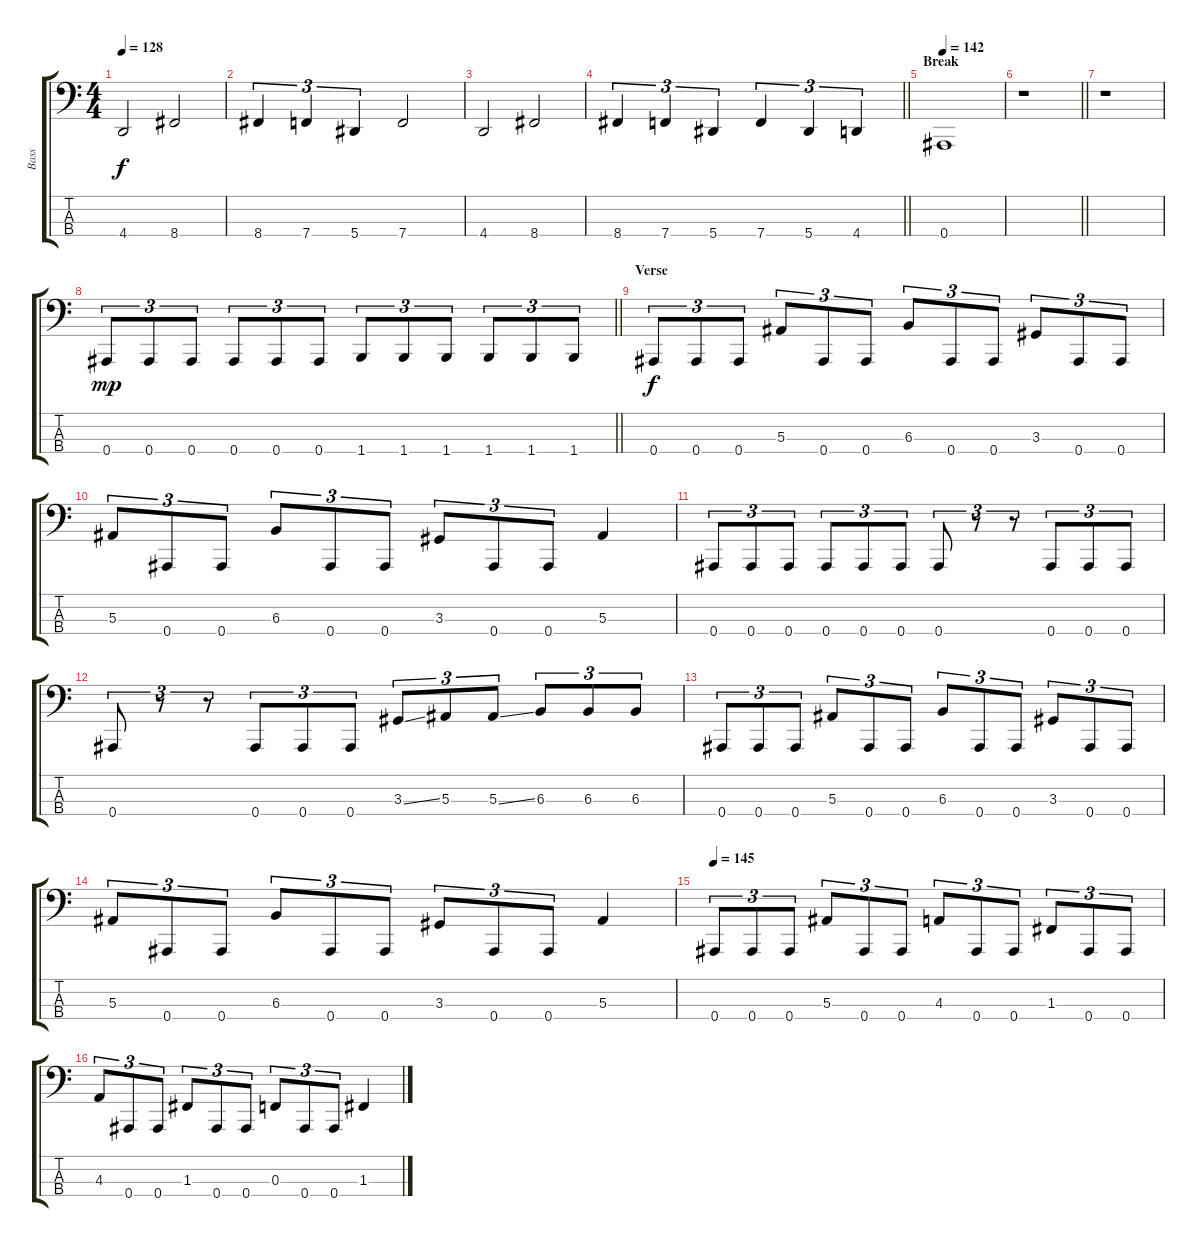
\track ("Bass" "Bass") {instrument electricbasspick}
\staff {score tabs}
\tuning (Eb2 Bb1 F1 Bb0) {hide}
\ts (4 4)
\tempo 128
\clef f4
\ks c
4.4.2{dy f} 8.4.2 |
8.4.4{tu (3 2)} 7.4.4{tu (3 2)} 5.4.4{tu (3 2)} 7.4.2 |
4.4.2 8.4.2 |
\barLineRight lightlight
8.4.4{tu (3 2)} 7.4.4{tu (3 2)} 5.4.4{tu (3 2)} 7.4.4{tu (3 2)} 5.4.4{tu (3 2)} 4.4.4{tu (3 2)} |
\section ("" "Break")
\tempo 142
0.4.1 |
\barLineRight lightlight
r.1 |
r.1 |
\barLineRight lightlight
0.4.8{tu (3 2) dy mp} 0.4.8{tu (3 2)} 0.4.8{tu (3 2)} 0.4.8{tu (3 2)} 0.4.8{tu (3 2)} 0.4.8{tu (3 2)} 1.4.8{tu (3 2)} 1.4.8{tu (3 2)} 1.4.8{tu (3 2)} 1.4.8{tu (3 2)} 1.4.8{tu (3 2)} 1.4.8{tu (3 2)} |
\section ("" "Verse")
0.4.8{tu (3 2) dy f} 0.4.8{tu (3 2)} 0.4.8{tu (3 2)} 5.3.8{tu (3 2)} 0.4.8{tu (3 2)} 0.4.8{tu (3 2)} 6.3.8{tu (3 2)} 0.4.8{tu (3 2)} 0.4.8{tu (3 2)} 3.3.8{tu (3 2)} 0.4.8{tu (3 2)} 0.4.8{tu (3 2)} |
5.3.8{tu (3 2)} 0.4.8{tu (3 2)} 0.4.8{tu (3 2)} 6.3.8{tu (3 2)} 0.4.8{tu (3 2)} 0.4.8{tu (3 2)} 3.3.8{tu (3 2)} 0.4.8{tu (3 2)} 0.4.8{tu (3 2)} 5.3.4 |
0.4.8{tu (3 2)} 0.4.8{tu (3 2)} 0.4.8{tu (3 2)} 0.4.8{tu (3 2)} 0.4.8{tu (3 2)} 0.4.8{tu (3 2)} 0.4.8{tu (3 2)} r.8{tu (3 2)} r.8{tu (3 2)} 0.4.8{tu (3 2)} 0.4.8{tu (3 2)} 0.4.8{tu (3 2)} |
0.4.8{tu (3 2)} r.8{tu (3 2)} r.8{tu (3 2)} 0.4.8{tu (3 2)} 0.4.8{tu (3 2)} 0.4.8{tu (3 2)} 3.3{ss}.8{tu (3 2)} 5.3.8{tu (3 2)} 5.3{ss}.8{tu (3 2)} 6.3.8{tu (3 2)} 6.3.8{tu (3 2)} 6.3.8{tu (3 2)} |
0.4.8{tu (3 2)} 0.4.8{tu (3 2)} 0.4.8{tu (3 2)} 5.3.8{tu (3 2)} 0.4.8{tu (3 2)} 0.4.8{tu (3 2)} 6.3.8{tu (3 2)} 0.4.8{tu (3 2)} 0.4.8{tu (3 2)} 3.3.8{tu (3 2)} 0.4.8{tu (3 2)} 0.4.8{tu (3 2)} |
5.3.8{tu (3 2)} 0.4.8{tu (3 2)} 0.4.8{tu (3 2)} 6.3.8{tu (3 2)} 0.4.8{tu (3 2)} 0.4.8{tu (3 2)} 3.3.8{tu (3 2)} 0.4.8{tu (3 2)} 0.4.8{tu (3 2)} 5.3.4 |
\tempo 145
0.4.8{tu (3 2)} 0.4.8{tu (3 2)} 0.4.8{tu (3 2)} 5.3.8{tu (3 2)} 0.4.8{tu (3 2)} 0.4.8{tu (3 2)} 4.3.8{tu (3 2)} 0.4.8{tu (3 2)} 0.4.8{tu (3 2)} 1.3.8{tu (3 2)} 0.4.8{tu (3 2)} 0.4.8{tu (3 2)} |
4.3.8{tu (3 2)} 0.4.8{tu (3 2)} 0.4.8{tu (3 2)} 1.3.8{tu (3 2)} 0.4.8{tu (3 2)} 0.4.8{tu (3 2)} 0.3.8{tu (3 2)} 0.4.8{tu (3 2)} 0.4.8{tu (3 2)} 1.3.4
